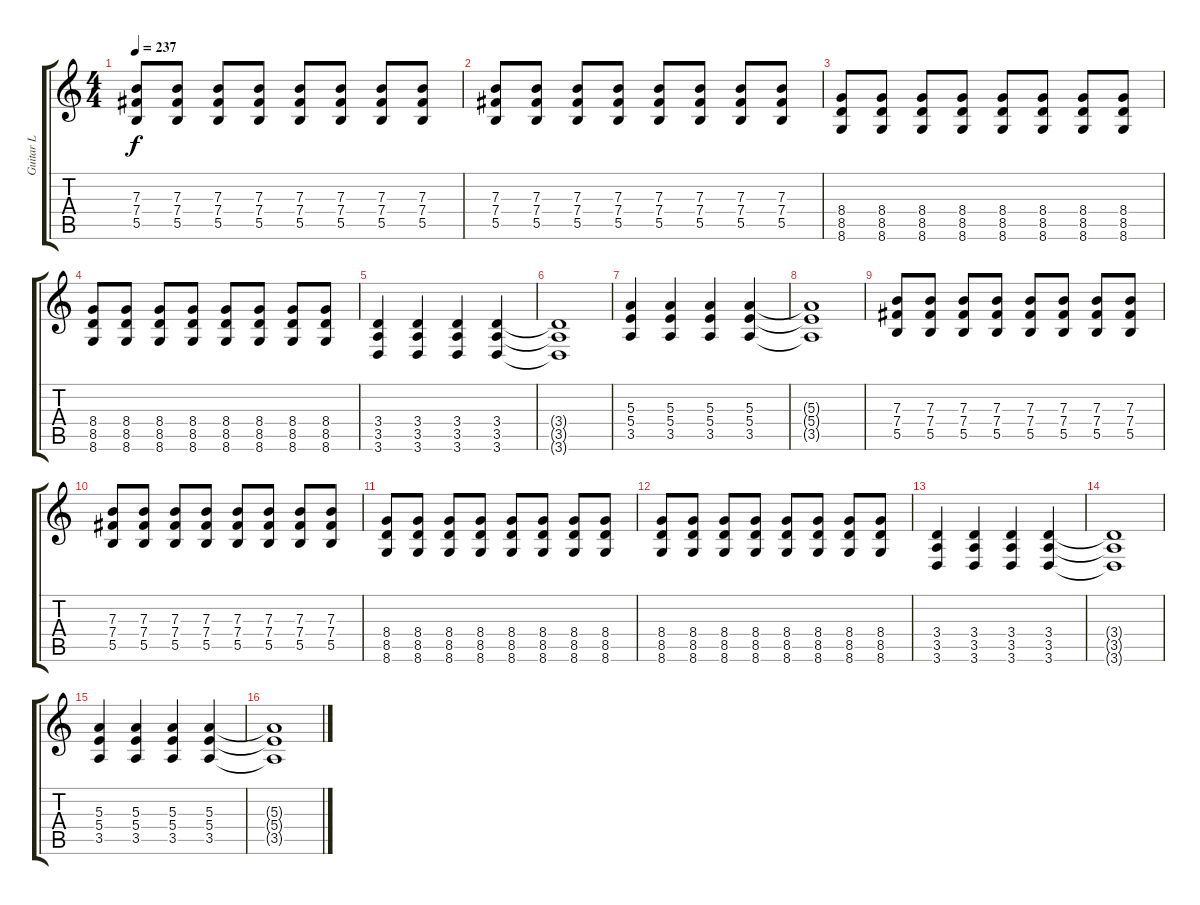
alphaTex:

\track ("Guitar L" "Guitar L") {instrument distortionguitar}
\staff {score tabs}
\tuning (Db4 Ab3 E3 B2 Gb2 B1) {hide}
\ts (4 4)
\tempo 237
\clef g2
\ks c
(7.3 7.4 5.5).8{dy f} (7.3 7.4 5.5).8 (7.3 7.4 5.5).8 (7.3 7.4 5.5).8 (7.3 7.4 5.5).8 (7.3 7.4 5.5).8 (7.3 7.4 5.5).8 (7.3 7.4 5.5).8 |
(7.3 7.4 5.5).8 (7.3 7.4 5.5).8 (7.3 7.4 5.5).8 (7.3 7.4 5.5).8 (7.3 7.4 5.5).8 (7.3 7.4 5.5).8 (7.3 7.4 5.5).8 (7.3 7.4 5.5).8 |
(8.4 8.5 8.6).8 (8.4 8.5 8.6).8 (8.4 8.5 8.6).8 (8.4 8.5 8.6).8 (8.4 8.5 8.6).8 (8.4 8.5 8.6).8 (8.4 8.5 8.6).8 (8.4 8.5 8.6).8 |
(8.4 8.5 8.6).8 (8.4 8.5 8.6).8 (8.4 8.5 8.6).8 (8.4 8.5 8.6).8 (8.4 8.5 8.6).8 (8.4 8.5 8.6).8 (8.4 8.5 8.6).8 (8.4 8.5 8.6).8 |
(3.4 3.5 3.6).4 (3.4 3.5 3.6).4 (3.4 3.5 3.6).4 (3.4 3.5 3.6).4 |
(3.4{t} 3.5{t} 3.6{t}).1 |
(5.3 5.4 3.5).4 (5.3 5.4 3.5).4 (5.3 5.4 3.5).4 (5.3 5.4 3.5).4 |
(5.3{t} 5.4{t} 3.5{t}).1 |
(7.3 7.4 5.5).8 (7.3 7.4 5.5).8 (7.3 7.4 5.5).8 (7.3 7.4 5.5).8 (7.3 7.4 5.5).8 (7.3 7.4 5.5).8 (7.3 7.4 5.5).8 (7.3 7.4 5.5).8 |
(7.3 7.4 5.5).8 (7.3 7.4 5.5).8 (7.3 7.4 5.5).8 (7.3 7.4 5.5).8 (7.3 7.4 5.5).8 (7.3 7.4 5.5).8 (7.3 7.4 5.5).8 (7.3 7.4 5.5).8 |
(8.4 8.5 8.6).8 (8.4 8.5 8.6).8 (8.4 8.5 8.6).8 (8.4 8.5 8.6).8 (8.4 8.5 8.6).8 (8.4 8.5 8.6).8 (8.4 8.5 8.6).8 (8.4 8.5 8.6).8 |
(8.4 8.5 8.6).8 (8.4 8.5 8.6).8 (8.4 8.5 8.6).8 (8.4 8.5 8.6).8 (8.4 8.5 8.6).8 (8.4 8.5 8.6).8 (8.4 8.5 8.6).8 (8.4 8.5 8.6).8 |
(3.4 3.5 3.6).4 (3.4 3.5 3.6).4 (3.4 3.5 3.6).4 (3.4 3.5 3.6).4 |
(3.4{t} 3.5{t} 3.6{t}).1 |
(5.3 5.4 3.5).4 (5.3 5.4 3.5).4 (5.3 5.4 3.5).4 (5.3 5.4 3.5).4 |
(5.3{t} 5.4{t} 3.5{t}).1
